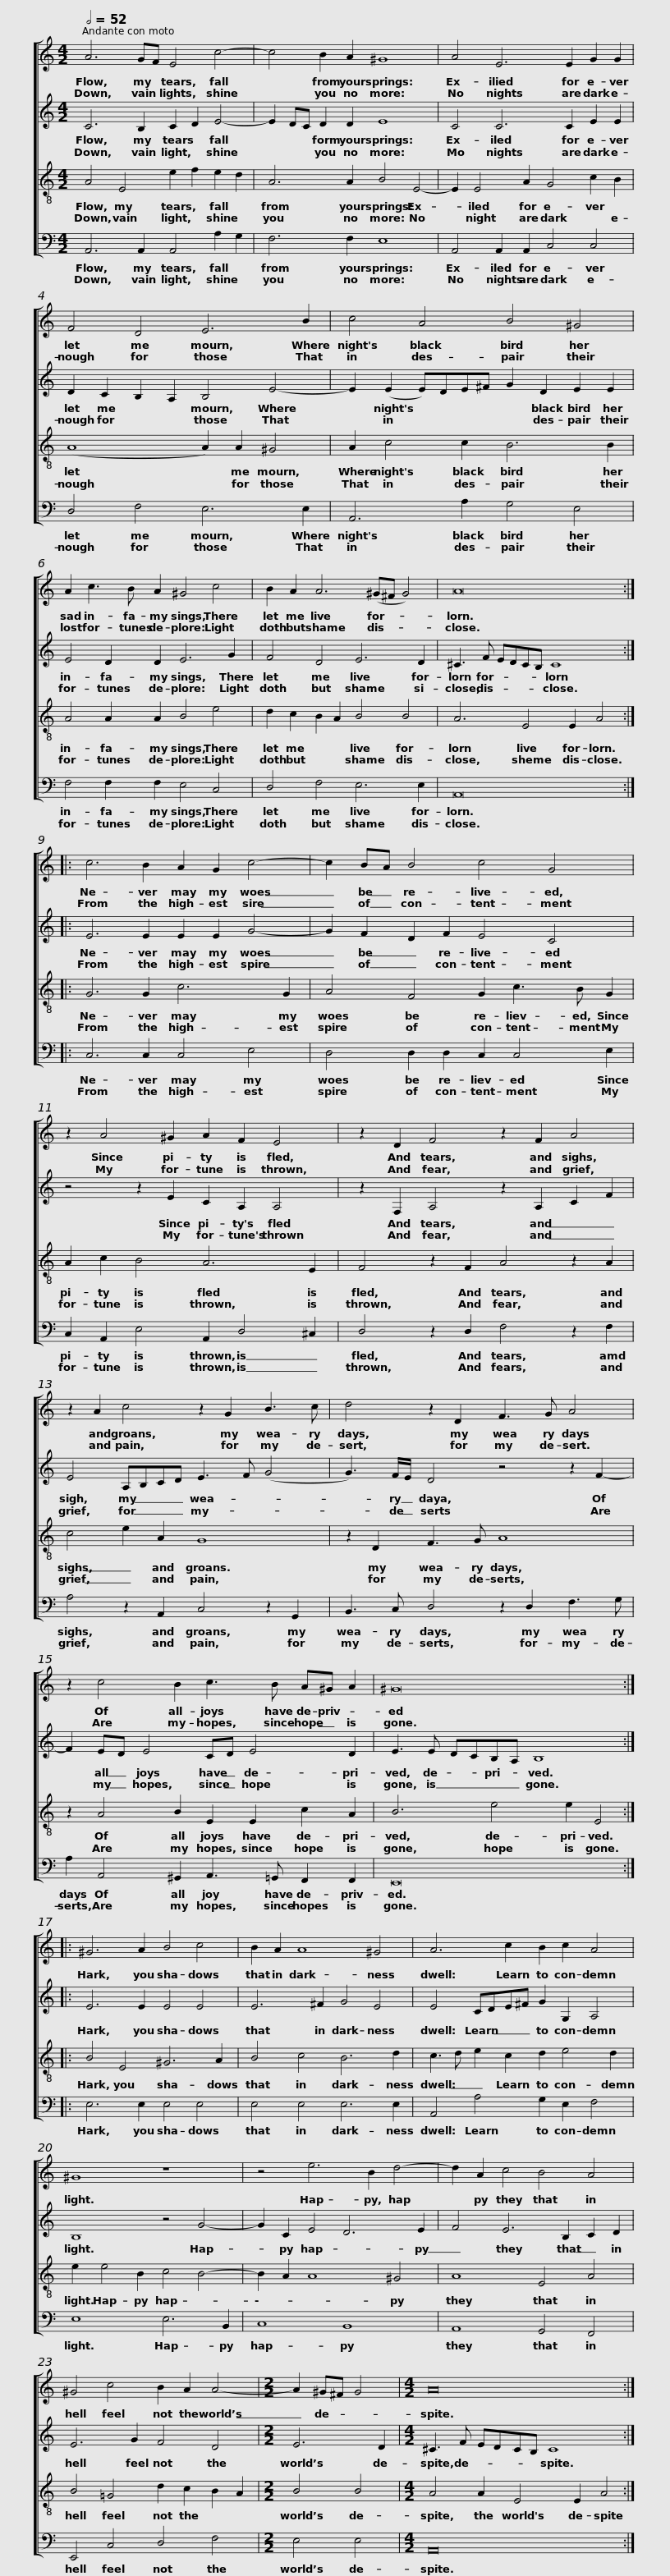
X:1
%%score [ 1 2 3 4 ]
L:1/8
Q:1/2=52
M:4/2
I:linebreak $
K:C
V:1 treble
V:2 treble
V:3 treble-8
V:4 bass
V:1
 A6 GF E4 c4- | c4 B2 A2 ^G8 |$ A4 E6 E2 G2 G2 | F4 D4 E6 B2 | c4 A4 B4 ^G4 |$ %5
 A2 c3 B A2 ^G4 c4 | B2 A2 A6 (^G^F G4) | A16 :: c6 B2 A2 G2 c4- |$ c2 BA B4 c4 G4 | %10
 z2 A4 ^G2 A2 F2 E4 | z2 D2 F4 z2 F2 A4 |$ z2 A2 c4 z2 G2 B3 c | d4 z2 D2 F3 G A4 | z2 c4 B2 c3 B A^G A2 |$ %15
 ^G16 ::$ ^G6 A2 B4 c4 | B2 A2 A8 ^G4 | A6 c2 B2 c2 A4 | ^G8 z8 |$ %20
 z4 e6 B2 d4- | d2 A2 c4 B4 A4 | ^G4 c4 B2 A2 A4- |[M:2/2] A2 ^G^F G4 |[M:4/2] A16 :| %25
V:2
 C6 B,2 C2 D2 E4- | E2 DC D2 D2 E8 |$ C4 C6 C2 E2 E2 | D2 C2 B,2 A,2 B,4 E4- | E2 (E2 E)DE^F G2 D2 E2 E2 |$ %5
 E4 D2 D2 E6 G2 | F4 D4 E6 D2 | ^C3 F EDCB, C8 :: E6 E2 E2 E2 G4- |$ G2 F2 D2 F2 E4 C4 | %10
 z4 z2 E2 C2 A,2 A,4 | z2 F,2 A,4 z2 A,2 C2 F2 |$ E4 A,B,CD E3 F (G4 | G3) F/E/ D4 z4 z2 F2- | F2 ED E4 CD E4 D2 |$ %15
 E3 E DCB,A, B,8 ::$ E6 E2 E4 E4 | E6 ^F2 G4 E4 | E4 CDE^F G2 G,2 A,4 | B,8 z4 G4- |$ %20
 G2 C2 E4 D6 E2 | F4 E6 B,2 C2 D2 | E6 G2 F4 D4 |[M:2/2] E6 D2 |[M:4/2] ^C3 F EDCB, C8 :| %25
V:3
 A4 E4 e2 f2 e2 d2 | A6 A2 B4 E4- |$ E2 E4 A2 G4 c2 B2 | (A8 A2) A2 ^G4 | A2 c4 c2 B6 B2 |$ %5
 A4 A2 A2 B4 e4 | d2 c2 B2 A2 B4 B4 | A6 E4 E2 A4 :: G6 G2 c6 G2 |$ A4 F4 G2 c3 B G2 | %10
 A2 c2 B4 A6 E2 | F4 z2 F2 A4 z2 A2 |$ c4 e2 A2 G8 | z2 D2 F3 G A8 | z2 A4 B2 E2 E2 c2 A2 |$ %15
 B6 e4 e2 E4 ::$ B4 E4 ^G6 A2 | B4 c4 B6 d2 | c3 d e2 c2 d2 e4 d2 | e2 e4 B2 c4 B4- |$ %20
 B2 A2 A8 ^G4 | A8 E4 A4 | B4 =G4 d2 c2 B2 A2 |[M:2/2] B4 B4 |[M:4/2] A4 A2 E4 E2 A4 :| %25
V:4
 A,,6 A,,2 A,,4 A,2 G,2 | F,6 F,2 E,8 |$ A,,4 A,,2 A,,2 C,4 C,4 | D,4 F,4 E,6 E,2 | A,,6 A,2 G,4 E,4 |$ %5
 F,4 F,2 F,2 E,4 C,4 | D,4 F,4 E,6 E,2 | A,,16 :: C,6 C,2 C,4 E,4 |$ D,4 D,2 D,2 C,2 C,4 E,2 | %10
 C,2 A,,2 E,4 A,,2 D,4 ^C,2 | D,4 z2 D,2 F,4 z2 F,2 |$ A,4 z2 A,,2 C,4 z2 G,,2 | B,,3 C, D,4 z2 D,2 F,3 G, | A,2 A,,4 ^G,,2 A,,3 =G,, F,,2 F,,2 |$ %15
 E,,16 ::$ E,6 E,2 E,4 E,4 | E,4 E,4 E,6 E,2 | A,,4 A,4 G,2 E,2 F,4 | E,8 E,6 B,,2 |$ %20
 C,8 B,,8 | A,,8 G,,4 F,,4 | E,,4 C,4 D,4 F,4 |[M:2/2] E,4 E,4 |[M:4/2] A,,16 :| %25
